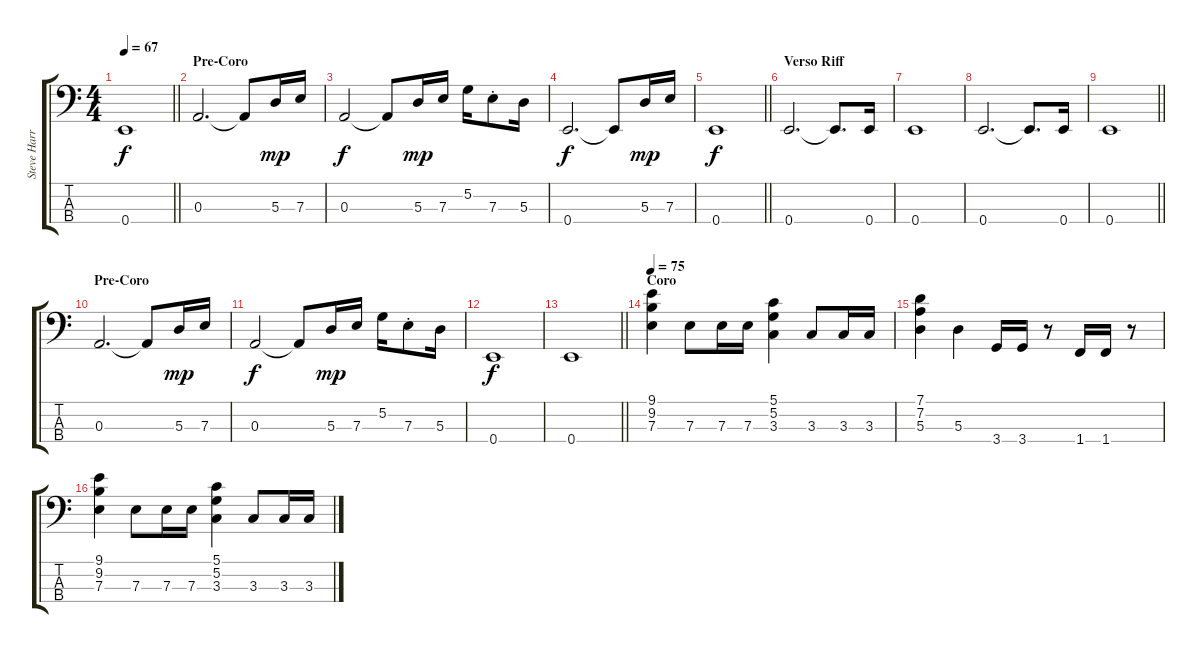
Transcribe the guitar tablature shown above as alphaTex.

\track ("Steve Harris" "Steve Harr") {instrument electricbassfinger}
\staff {score tabs}
\tuning (G2 D2 A1 E1) {hide}
\ts (4 4)
\tempo 67
\clef f4
\barLineRight lightlight
\ks c
0.4.1{dy f} |
\section ("" "Pre-Coro")
0.3.2{d} 0.3{t}.8 5.3.16{dy mp} 7.3.16 |
0.3.2{dy f} 0.3{t}.8 5.3.16{dy mp} 7.3.16 5.2.16 7.3{st}.8 5.3.16 |
0.4.2{d dy f} 0.4{t}.8 5.3.16{dy mp} 7.3.16 |
\barLineRight lightlight
0.4.1{dy f} |
\section ("" "Verso Riff")
0.4.2{d} 0.4{t}.8{d} 0.4.16 |
0.4.1 |
0.4.2{d} 0.4{t}.8{d} 0.4.16 |
\barLineRight lightlight
0.4.1 |
\section ("" "Pre-Coro")
0.3.2{d} 0.3{t}.8 5.3.16{dy mp} 7.3.16 |
0.3.2{dy f} 0.3{t}.8 5.3.16{dy mp} 7.3.16 5.2.16 7.3{st}.8 5.3.16 |
0.4.1{dy f} |
\barLineRight lightlight
0.4.1 |
\section ("" "Coro")
\tempo 75
(9.1 9.2 7.3).4 7.3.8 7.3.16 7.3.16 (5.1 5.2 3.3).4 3.3.8 3.3.16 3.3.16 |
(7.1 7.2 5.3).4 5.3.4 3.4.16 3.4.16 r.8 1.4.16 1.4.16 r.8 |
(9.1 9.2 7.3).4 7.3.8 7.3.16 7.3.16 (5.1 5.2 3.3).4 3.3.8 3.3.16 3.3.16
